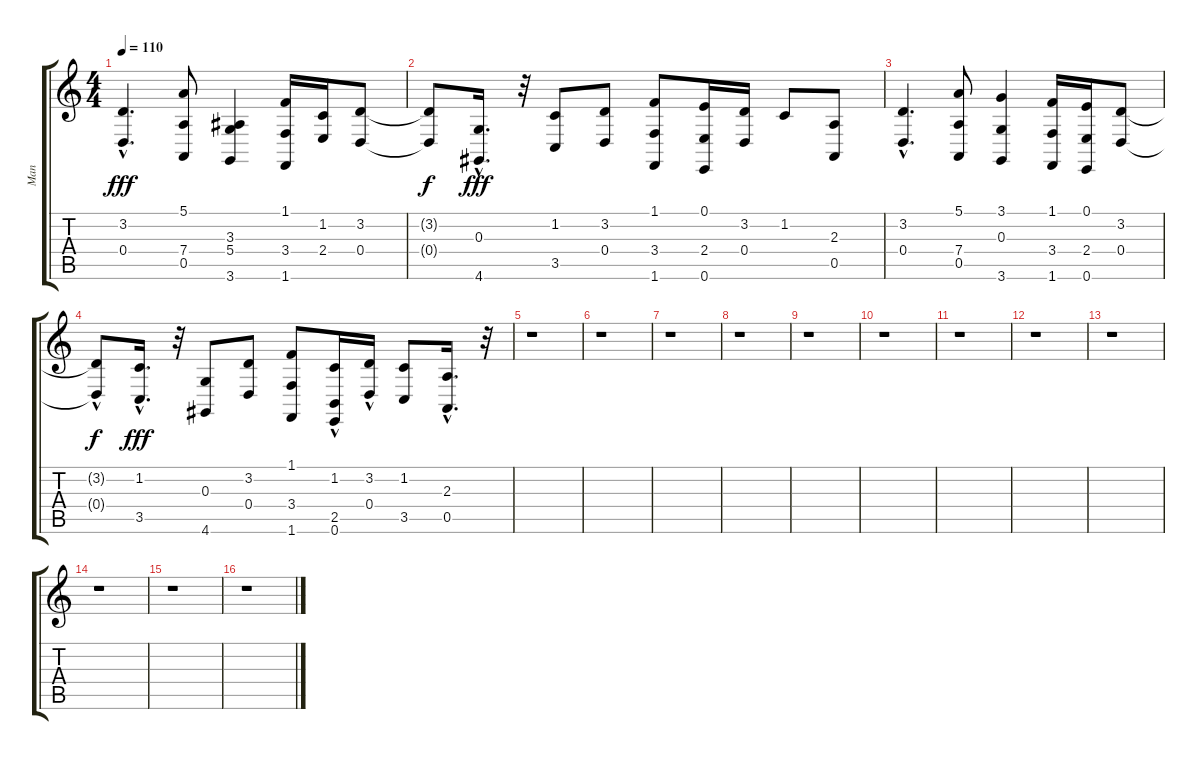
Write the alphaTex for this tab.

\track ("Man" "Man") {instrument pad4choir}
\staff {score tabs}
\tuning (E4 B3 G3 D3 A2 E2) {hide}
\ts (4 4)
\tempo 110
\clef g2
\ks c
(3.2{hac} 0.4{hac}).4{d dy fff} (5.1 7.4 0.5).8 (3.3 5.4 3.6).4 (1.1 3.4 1.6).16 (1.2 2.4).16 (3.2 0.4).8 |
(3.2{t} 0.4{t}).8{dy f} (0.3{hac} 4.6).16{d dy fff} r.32 (1.2 3.5).8 (3.2 0.4).8 (1.1 3.4 1.6).8 (0.1 2.4 0.6).16 (3.2 0.4).16 1.2.8 (2.3 0.5).8 |
(3.2{hac} 0.4{hac}).4{d} (5.1 7.4 0.5).8 (3.1 0.3 3.6).4 (1.1 3.4 1.6).16 (0.1 2.4 0.6).16 (3.2 0.4).8 |
(3.2{t} 0.4{hac t}).8{dy f} (1.2{hac} 3.5{hac}).16{d dy fff} r.32 (0.3 4.6).8 (3.2 0.4).8 (1.1 3.4 1.6).8 (1.2 2.5 0.6{hac}).16 (3.2{hac} 0.4).16 (1.2 3.5).8 (2.3{hac} 0.5{hac}).16{d} r.32 |
r.1 |
r.1 |
r.1 |
r.1 |
r.1 |
r.1 |
r.1 |
r.1 |
r.1 |
r.1 |
r.1 |
r.1
